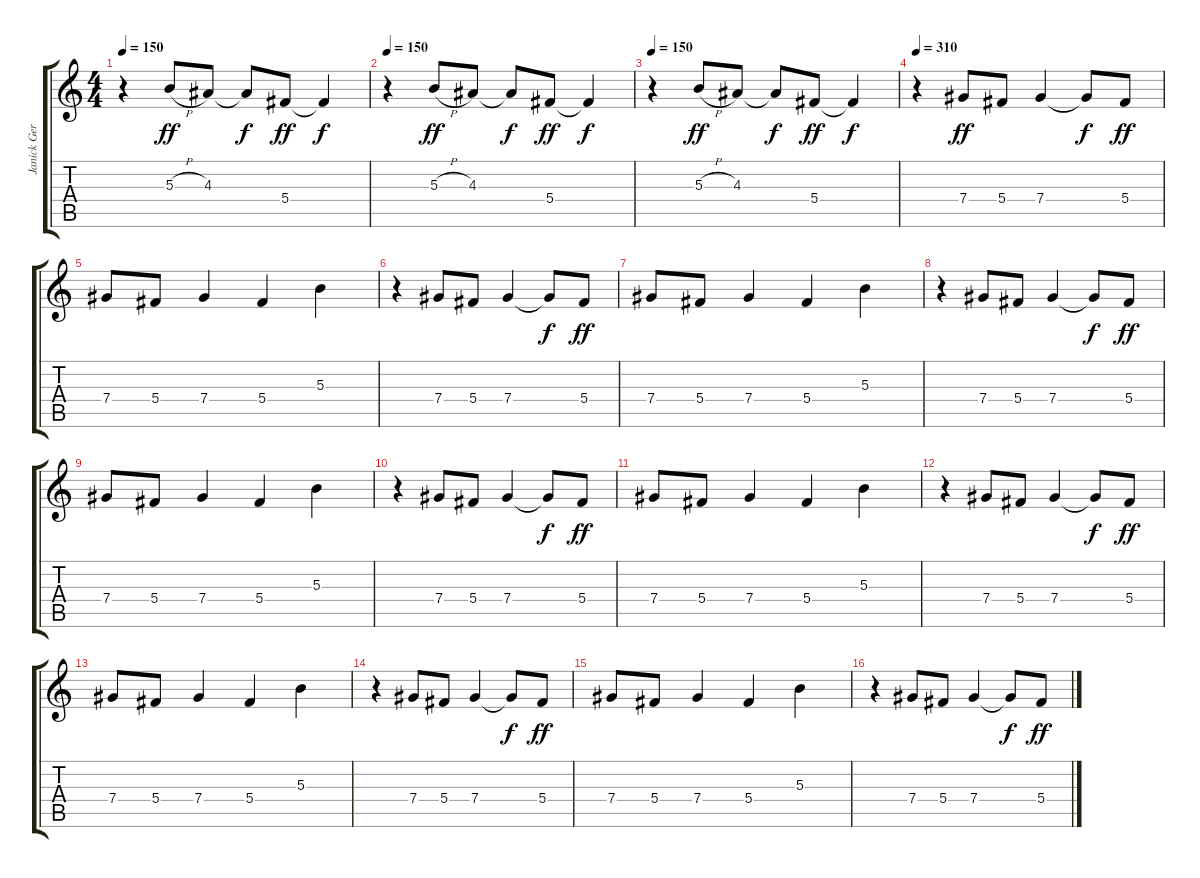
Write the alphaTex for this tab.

\track ("Janick Gers" "Janick Ger") {instrument overdrivenguitar}
\staff {score tabs}
\tuning (Eb4 Bb3 Gb3 Db3 Ab2 Eb2) {hide}
\ts (4 4)
\tempo 150
\clef g2
\ks c
r.4{dy f} 5.3{h}.8{dy ff volume 10 instrument distortionguitar} 4.3.8 4.3{t}.8{dy f} 5.4.8{dy ff} 5.4{t}.4{dy f} |
\tempo 150
r.4 5.3{h}.8{dy ff volume 10 instrument distortionguitar} 4.3.8 4.3{t}.8{dy f} 5.4.8{dy ff} 5.4{t}.4{dy f} |
\tempo 150
r.4 5.3{h}.8{dy ff volume 10 instrument distortionguitar} 4.3.8 4.3{t}.8{dy f} 5.4.8{dy ff} 5.4{t}.4{dy f} |
\tempo 310
r.4 7.4.8{dy ff volume 12 instrument overdrivenguitar} 5.4.8 7.4.4 7.4{t}.8{dy f} 5.4.8{dy ff} |
7.4.8 5.4.8 7.4.4 5.4.4 5.3.4 |
r.4 7.4.8 5.4.8 7.4.4 7.4{t}.8{dy f} 5.4.8{dy ff} |
7.4.8 5.4.8 7.4.4 5.4.4 5.3.4 |
r.4 7.4.8 5.4.8 7.4.4 7.4{t}.8{dy f} 5.4.8{dy ff} |
7.4.8 5.4.8 7.4.4 5.4.4 5.3.4 |
r.4 7.4.8 5.4.8 7.4.4 7.4{t}.8{dy f} 5.4.8{dy ff} |
7.4.8 5.4.8 7.4.4 5.4.4 5.3.4 |
r.4 7.4.8 5.4.8 7.4.4 7.4{t}.8{dy f} 5.4.8{dy ff} |
7.4.8 5.4.8 7.4.4 5.4.4 5.3.4 |
r.4 7.4.8 5.4.8 7.4.4 7.4{t}.8{dy f} 5.4.8{dy ff} |
7.4.8 5.4.8 7.4.4 5.4.4 5.3.4 |
r.4 7.4.8 5.4.8 7.4.4 7.4{t}.8{dy f} 5.4.8{dy ff}
